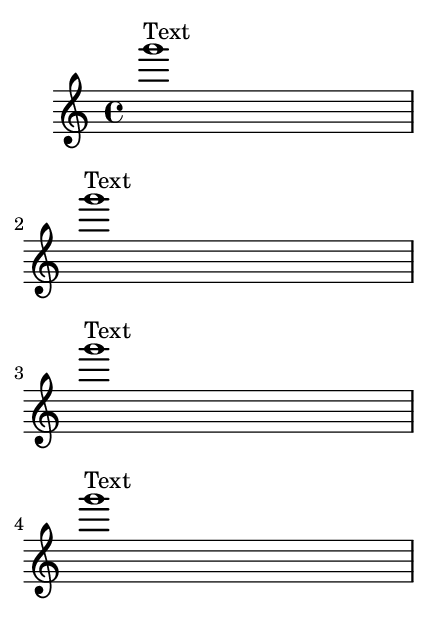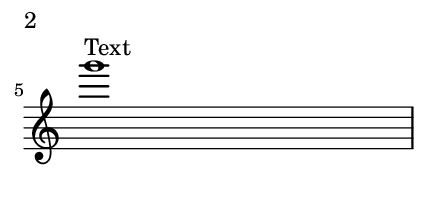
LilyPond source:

%% Generated by lilypond-book
%% Options: [exampleindent=10.16\mm,indent=0\mm,line-width=160\mm]
\include "lilypond-book-preamble.ly"


% ****************************************************************
% Start cut-&-pastable-section
% ****************************************************************

#(ly:set-option 'eps-box-padding 3.000000)



\paper {
  indent = 0\mm
  line-width = 160\mm
  % offset the left padding, also add 1mm as lilypond creates cropped
  % images with a little space on the right
  line-width = #(- line-width (* mm  3.000000) (* mm 1))
}

\layout {
  
}




% ****************************************************************
% ly snippet:
% ****************************************************************
\sourcefilename "/lilypond-2.24.3/input/regression/page-breaking-outside-staff-estimation.ly"
\sourcefileline 0
\version "2.16.0"

\header {
  texidoc = "The height-estimation routine takes into account
the fact that the TextScript needs to be moved up to avoid the
note.  This should be spaced on two pages."
}

#(set-default-paper-size "a7")

\book {
  \repeat unfold 5 { g'''1^"Text" \break}
}



% ****************************************************************
% end ly snippet
% ****************************************************************
